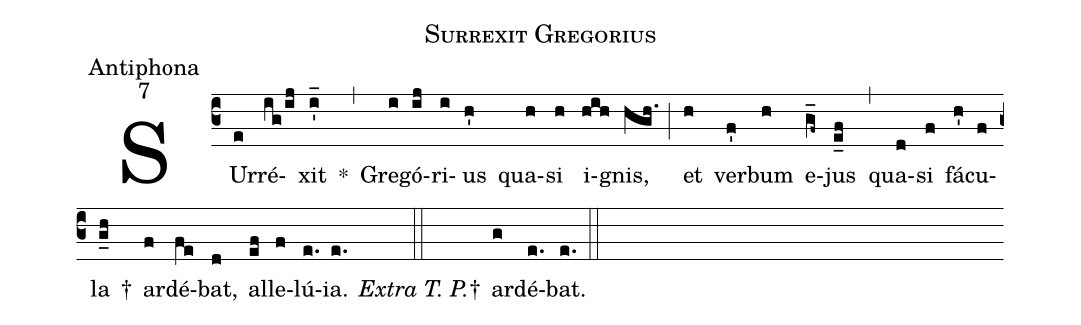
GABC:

name:Surrexit Gregorius;
office-part:Antiphona;
mode:7;
%%
(c3)SUr(e)ré(ig/ij)xit(i'_) *(,) Gre(i)gó(ij)ri(i)us(h') qua(h)si(h) i(hih)gnis,(hgh.) (;) et(h) ver(f')bum(h) e(g_f~)jus(e_f) (,) qua(d)si(f) fá(h')cu(f)la(g_h) †() ar(f)dé(fe)bat,(d) al(ef)le(f)lú(e.)ia.(e.) <i>Extra T. P.</i>†(::) ar(g)dé(e.)bat.(e.) (::)
